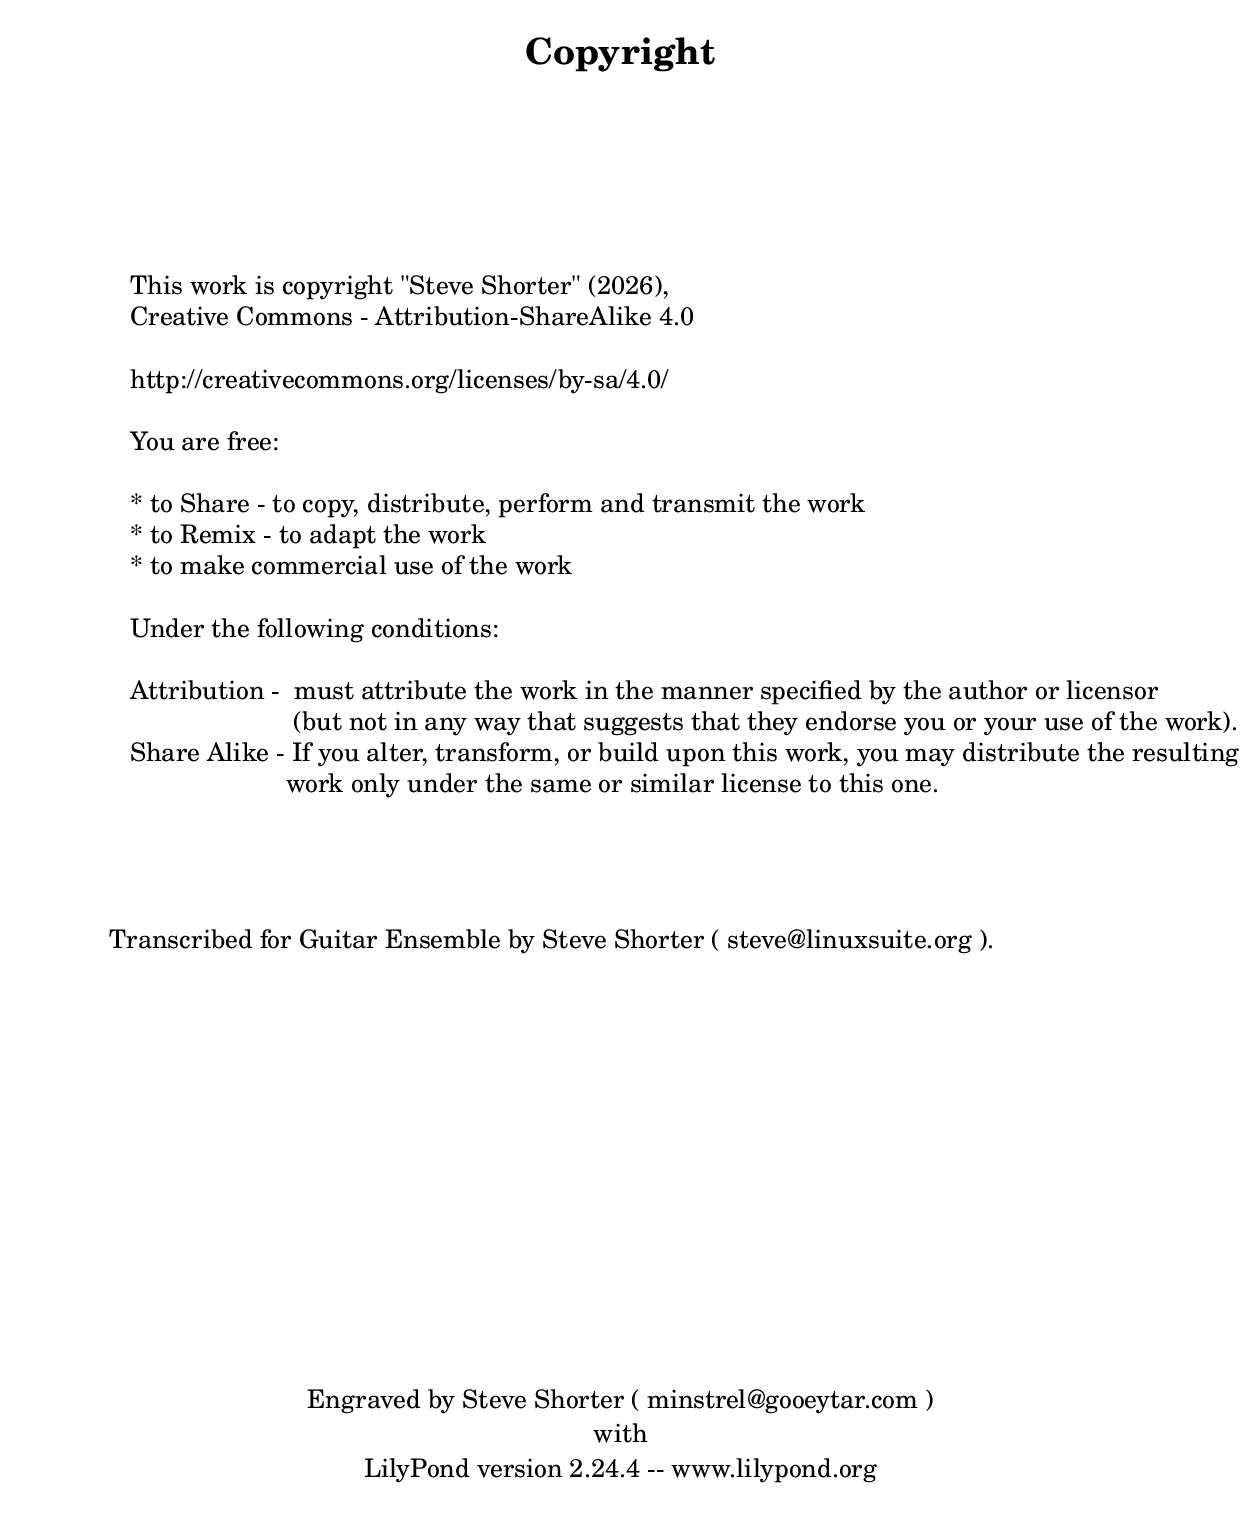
\version "2.24.4"

\bookpart {

    \paper { print-page-number = ##t }

    \header { title = "Copyright" }

    \tocItem \markup { Copyright }

    \markup { \column { 
	" "
	" "
	" "
	\fontsize #1 {
	" "
	" "
	" "
	" "
	"          This work is copyright \"Steve Shorter\" (2026),"
        "          Creative Commons - Attribution-ShareAlike 4.0 "
	" "
	"          http://creativecommons.org/licenses/by-sa/4.0/"
	" "
	"          You are free:"
	" "
	"          * to Share - to copy, distribute, perform and transmit the work"
	"          * to Remix - to adapt the work"
	"          * to make commercial use of the work"
	" "
	"          Under the following conditions:"
	" "
	"          Attribution -  must attribute the work in the manner specified by the author or licensor"
        "                                 (but not in any way that suggests that they endorse you or your use of the work)."
	"          Share Alike - If you alter, transform, or build upon this work, you may distribute the resulting"
        "                                work only under the same or similar license to this one."
	" "
	" "
	" "
	" "
	"       Transcribed for Guitar Ensemble by Steve Shorter ( steve@linuxsuite.org )."
	" "
	" "
	" "
	" "
	" "
	" "
	" "
	" "
	" "
	" "
	" "
	" "
	" "
	" "
	}
       }
    }
    \markup { \fill-line { \fontsize #1 "Engraved by Steve Shorter ( minstrel@gooeytar.com )" } }
    \markup { \fill-line { \fontsize #1 " " } }
    \markup { \fill-line { \fontsize #1 "with" } }
    \markup { \fill-line { \fontsize #1 " " } }
    \markup { \fill-line { \fontsize #1 "LilyPond version 2.24.4 -- www.lilypond.org" } }

}
